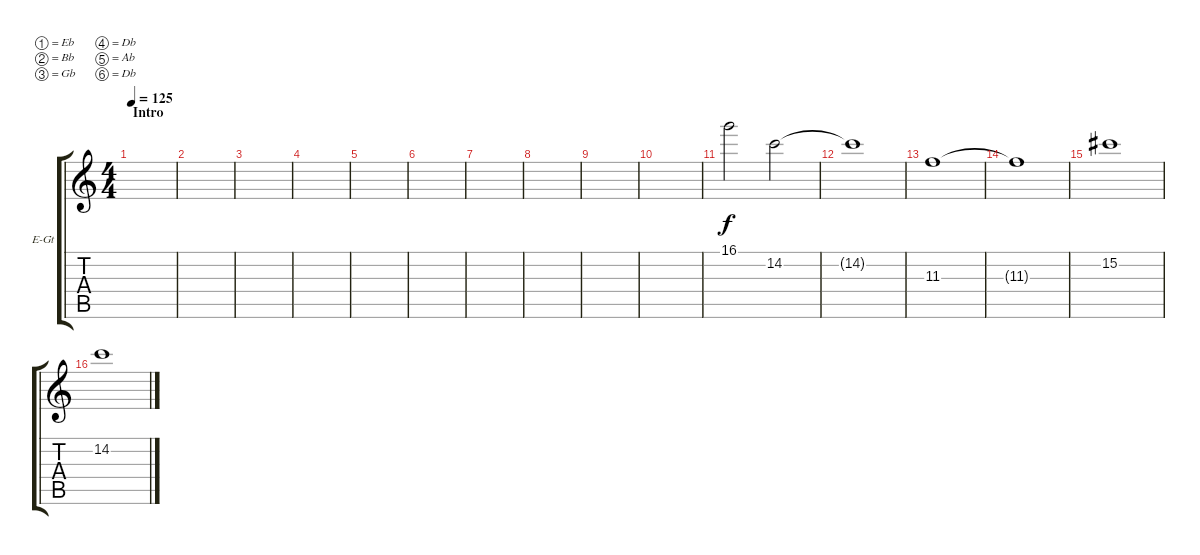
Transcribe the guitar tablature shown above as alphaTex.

\defaultSystemsLayout 4
\bracketExtendMode groupsimilarinstruments
\firstSystemTrackNameOrientation horizontal
\otherSystemsTrackNameOrientation horizontal
\track ("Alex" "E-Gt") {instrument distortionguitar}
\staff {score tabs}
\tuning (Eb4 Bb3 Gb3 Db3 Ab2 Db2)
\ts (4 4)
\section ("" "Intro")
\tempo 125
\clef g2
\ks c
|
|
|
|
|
|
|
|
|
|
16.1.2 14.2.2 |
14.2{t}.1 |
\scale
0.333333 11.3.1 |
\scale
0.222222 11.3{t}.1 |
\scale
0.222222 15.2.1 |
\scale
0.222222 14.2.1
